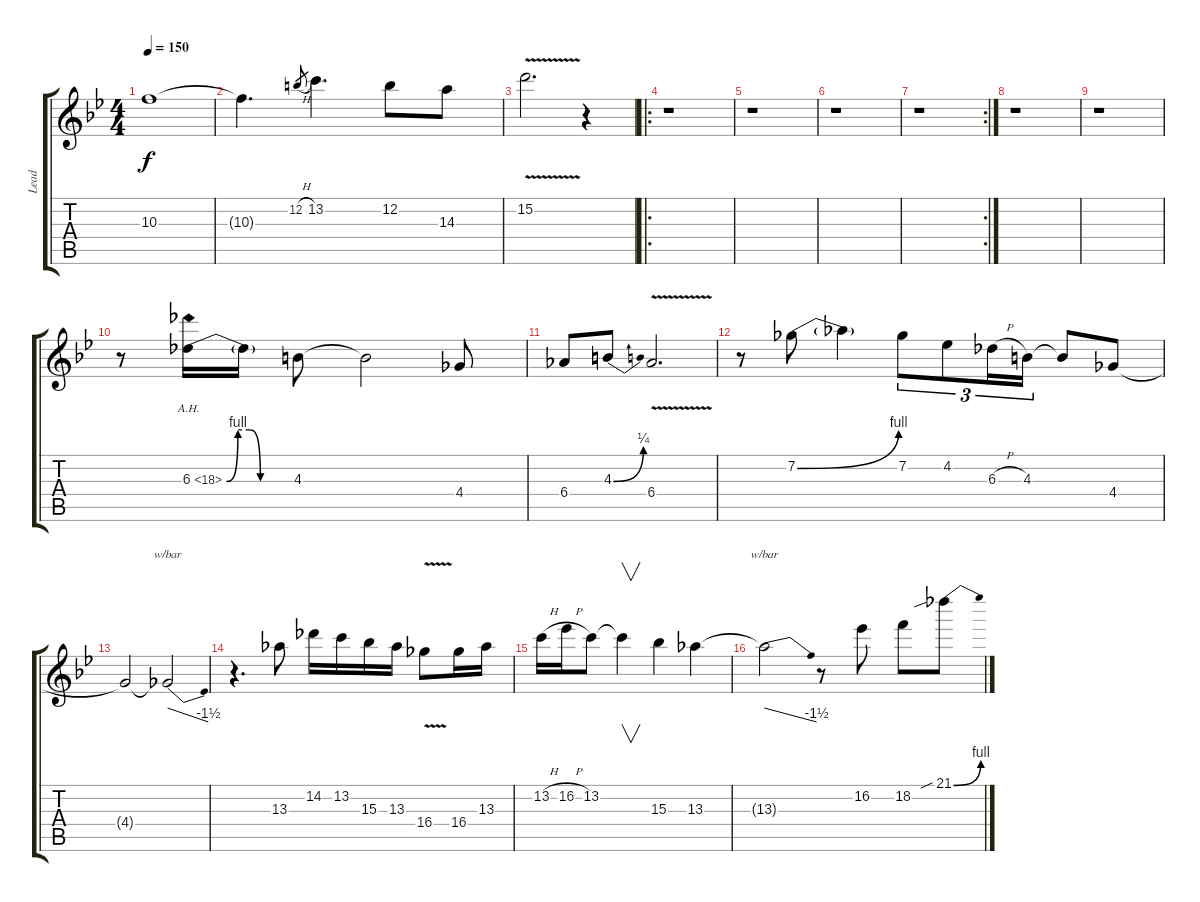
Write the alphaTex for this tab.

\track ("Lead" "Lead") {instrument overdrivenguitar}
\staff {score tabs}
\tuning (E4 B3 G3 D3 A2 E2) {hide}
\ts (4 4)
\tempo 150
\clef g2
\ks bb
10.3{t}.1{dy f} |
10.3{t}.4{d} 12.2{h}.8{gr} 13.2.4{d} 12.2.8 14.3.8 |
15.2{v}.2{d} r.4 |
\ro
r.1 |
r.1 |
r.1 |
\rc 2
r.1 |
r.1 |
r.1 |
r.8 6.3{be (custom 0 0 10 4 20 4 30 0 60 0) ah 12}.16 6.3{t}.16 4.3.8 4.3{t}.2 4.4.8 |
6.4.8 4.3{be (bend 0 0 60 1)}.8 6.4{v}.2{d} |
r.8 7.2{be (bend 0 0 60 4)}.8 7.2{t}.4 7.2.8{tu (3 2)} 4.2.8{tu (3 2)} 6.3{h}.16{tu (3 2)} 4.3.16{tu (3 2)} 4.3{t}.8 4.4.8 |
4.4{t}.2 4.4{t}.2{tbe (dive default 0 0 60 -6)} |
r.4{d} 13.3.8 14.2.16 13.2.16 15.3.16 13.3.16 16.4{v}.8 16.4.16 13.3.16 |
13.2{h}.16 16.2{h}.16 13.2.8 13.2{t}.4{v} 15.3.4 13.3.4 |
13.3{t}.2{tbe (dive default 0 0 60 -6)} r.8 16.2.8 18.2.8 21.1{be (bend 0 0 60 4) sib}.8
